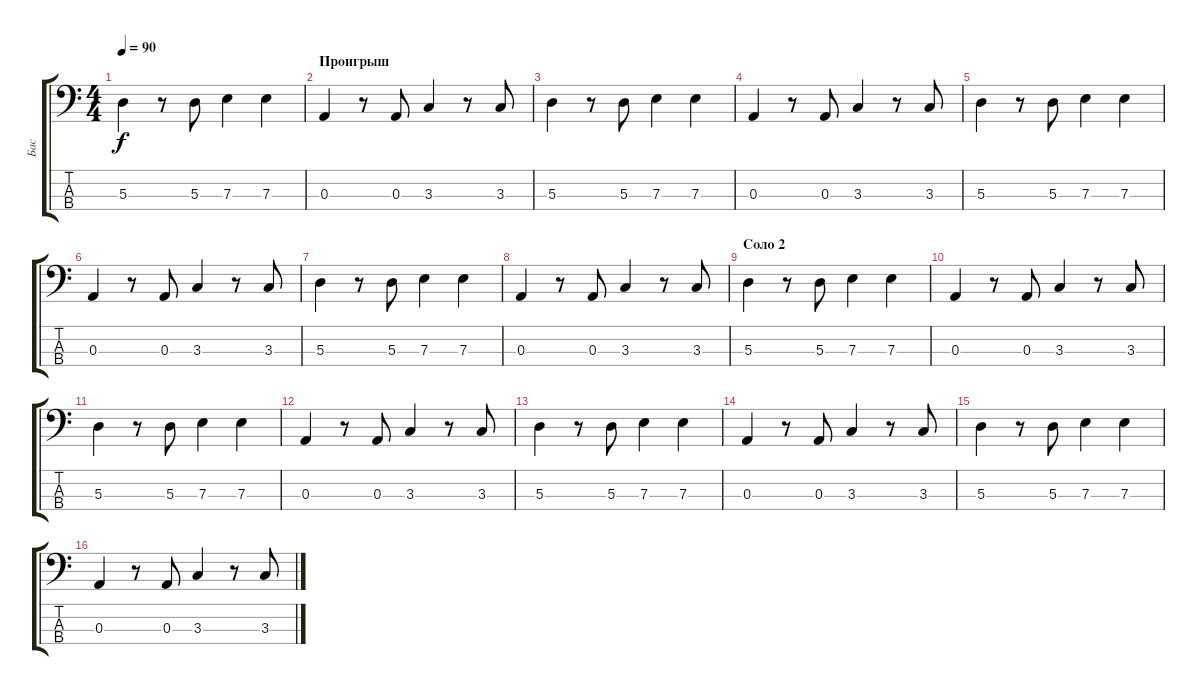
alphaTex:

\track ("Бас" "Бас") {instrument electricbassfinger}
\staff {score tabs}
\tuning (G2 D2 A1 E1) {hide}
\ts (4 4)
\tempo 90
\clef f4
\ks c
5.3.4{dy f} r.8 5.3.8 7.3.4 7.3.4 |
\section ("" "Проигрыш")
0.3.4 r.8 0.3.8 3.3.4 r.8 3.3.8 |
5.3.4 r.8 5.3.8 7.3.4 7.3.4 |
0.3.4 r.8 0.3.8 3.3.4 r.8 3.3.8 |
5.3.4 r.8 5.3.8 7.3.4 7.3.4 |
0.3.4 r.8 0.3.8 3.3.4 r.8 3.3.8 |
5.3.4 r.8 5.3.8 7.3.4 7.3.4 |
0.3.4 r.8 0.3.8 3.3.4 r.8 3.3.8 |
\section ("" "Соло 2")
5.3.4 r.8 5.3.8 7.3.4 7.3.4 |
0.3.4 r.8 0.3.8 3.3.4 r.8 3.3.8 |
5.3.4 r.8 5.3.8 7.3.4 7.3.4 |
0.3.4 r.8 0.3.8 3.3.4 r.8 3.3.8 |
5.3.4 r.8 5.3.8 7.3.4 7.3.4 |
0.3.4 r.8 0.3.8 3.3.4 r.8 3.3.8 |
5.3.4 r.8 5.3.8 7.3.4 7.3.4 |
0.3.4 r.8 0.3.8 3.3.4 r.8 3.3.8
